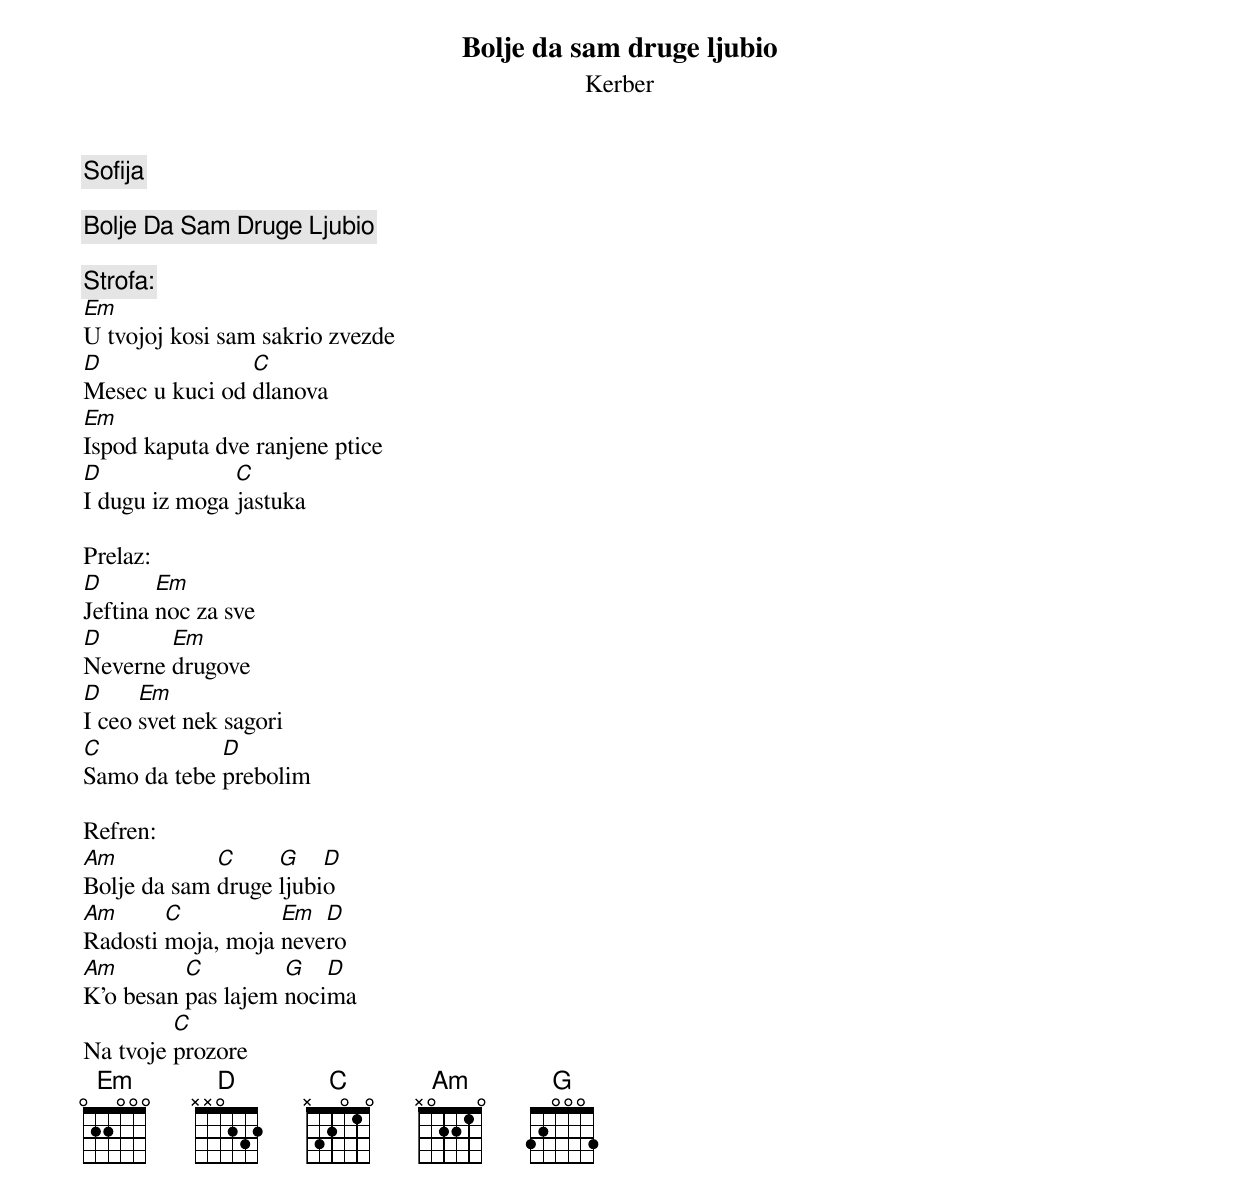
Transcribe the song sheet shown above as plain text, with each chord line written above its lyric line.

Bolje da sam druge ljubio
Kerber
Sofija

Bolje Da Sam Druge Ljubio

Strofa:
Em
U tvojoj kosi sam sakrio zvezde
D               C
Mesec u kuci od dlanova
Em
Ispod kaputa dve ranjene ptice
D              C
I dugu iz moga jastuka

Prelaz:
D       Em
Jeftina noc za sve
D       Em
Neverne drugove
D     Em
I ceo svet nek sagori
C            D
Samo da tebe prebolim

Refren:
Am           C     G    D
Bolje da sam druge ljubio
Am      C          Em  D
Radosti moja, moja nevero
Am        C         G   D
K'o besan pas lajem nocima
         C
Na tvoje prozore
